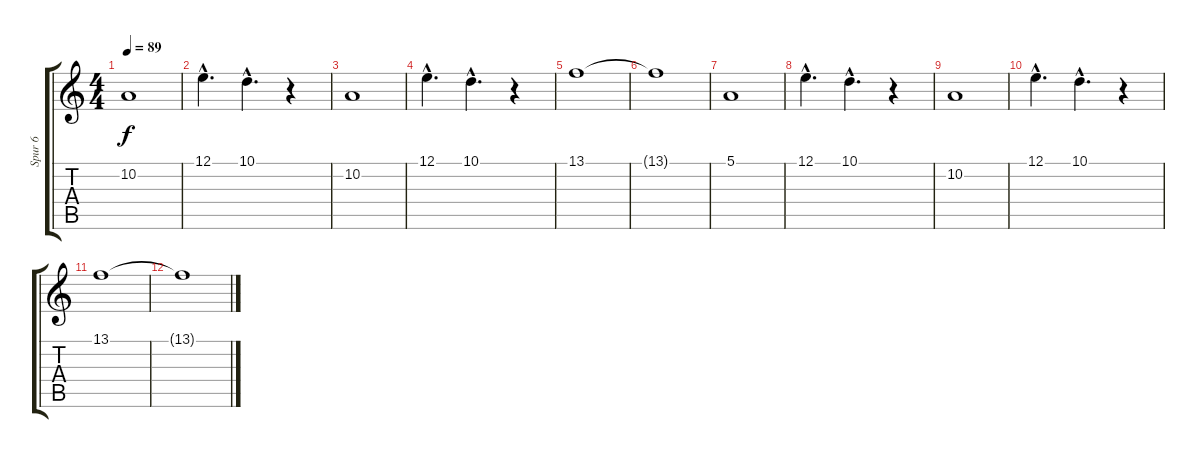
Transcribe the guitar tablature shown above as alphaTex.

\track ("Spur 6" "Spur 6") {instrument choiraahs}
\staff {score tabs}
\tuning (E4 B3 G3 D3 A2 E2) {hide}
\ts (4 4)
\tempo 89
\clef g2
\ks c
10.2.1{dy f} |
12.1{hac}.4{d} 10.1{hac}.4{d} r.4 |
10.2.1 |
12.1{hac}.4{d} 10.1{hac}.4{d} r.4 |
13.1.1 |
13.1{t}.1 |
5.1.1 |
12.1{hac}.4{d} 10.1{hac}.4{d} r.4 |
10.2.1 |
12.1{hac}.4{d volume 11} 10.1{hac}.4{d volume 10} r.4 |
13.1.1{volume 10} |
13.1{t}.1
